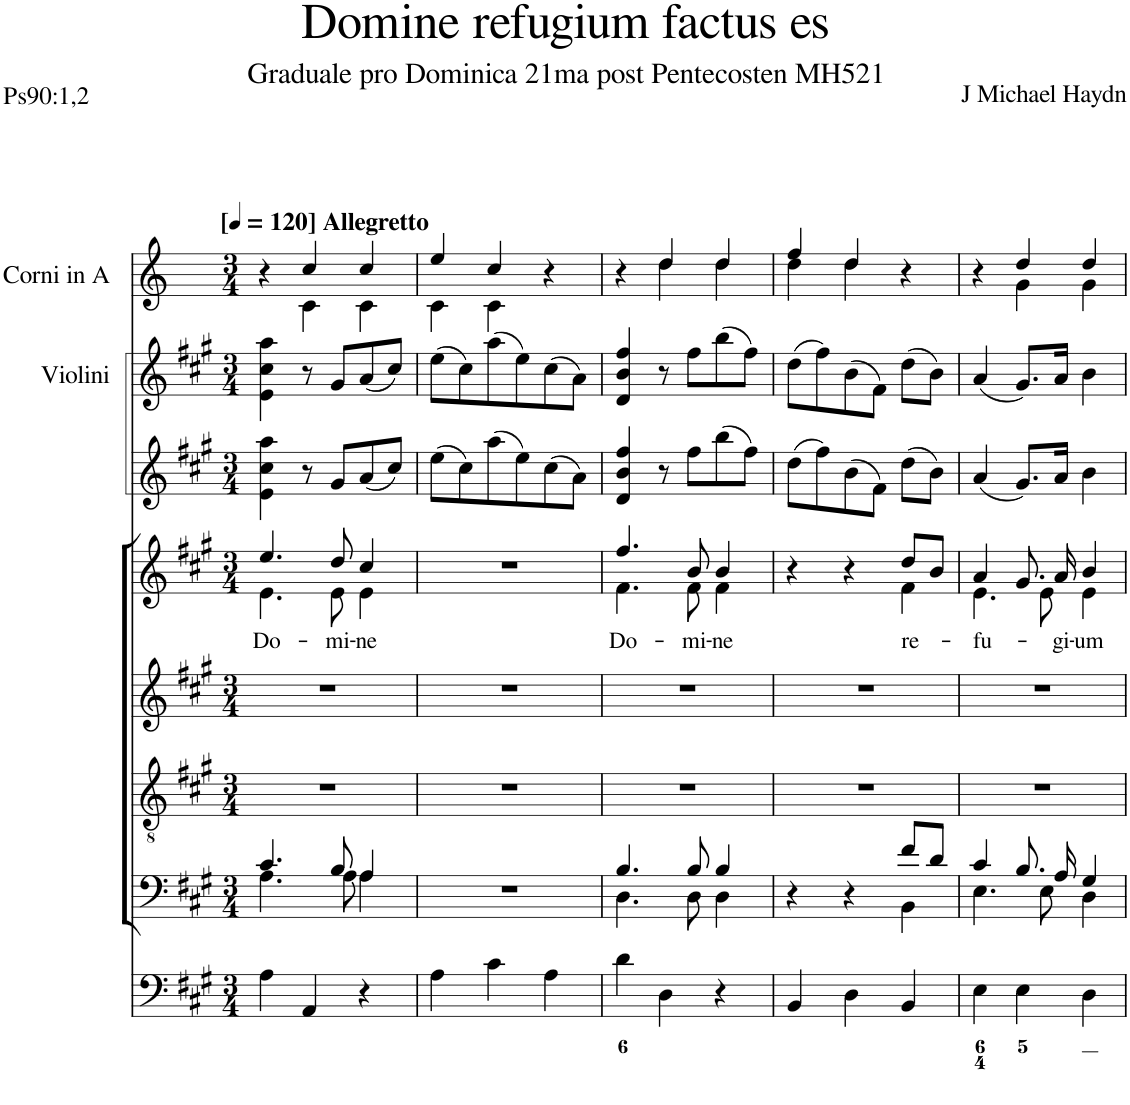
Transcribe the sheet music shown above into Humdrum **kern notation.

**kern	**kern	**kern	**kern	**kern	**text	**kern	**kern	**kern
*part8	*part7	*part6	*part5	*part4	*part4	*part3	*part2	*part1
*staff8	*staff7	*staff6	*staff5	*staff4	*staff4	*staff3	*staff2	*staff1
*I"Organ	*I"Voice	*I"Tenor	*I"Alto	*I"Voice	*	*I"Violin	*I"Violini	*I"Corni in A
*	*	*	*	*	*	*I'Vln	*I'Vln	*
*clefF4	*clefF4	*clefGv2	*clefG2	*clefG2	*	*clefG2	*clefG2	*clefG2
*	*	*	*	*	*	*	*	*Trd2c3
*k[f#c#g#]	*k[f#c#g#]	*k[f#c#g#]	*k[f#c#g#]	*k[f#c#g#]	*	*k[f#c#g#]	*k[f#c#g#]	*k[]
*M3/4	*M3/4	*M3/4	*M3/4	*M3/4	*	*M3/4	*M3/4	*M3/4
*MM120	*MM120	*MM120	*MM120	*MM120	*	*MM120	*MM120	*MM120
=1	=1	=1	=1	=1	=1	=1	=1	=1
*	*^	*	*	*	*	*	*	*
!	!	!	!	!	!	!	!	!	!LO:TX:a:B:t=[
!	!	!	!	!	!	!	!	!	!LO:TX:a:B:t=] Allegretto
!	!	!	!	!	!	!LO:LY:b	!	!	!
*	*	*	*	*	*^	*	*	*	*^
4A\	4.c#/	4.A\	2.r	2.r	4.ee/	4.e\	Do-	4e\ 4cc#\ 4aa\	4e\ 4cc#\ 4aa\	4r	4ryy
4AA/	.	.	.	.	.	.	.	8r	8r	4cc/	4c\
!	!	!	!	!	!	!	!LO:LY:b	!	!	!	!
.	8B/	8A\	.	.	8dd/	8e\	-mi-	8g#/L	8g#/L	.	.
!	!	!	!	!	!	!	!LO:LY:b	!	!	!	!
4r	4A/	4A\	.	.	4cc#/	4e\	-ne	(8a/	(8a/	4cc/	4c\
.	.	.	.	.	.	.	.	8cc#/J)	8cc#/J)	.	.
*	*v	*v	*	*	*v	*v	*	*	*	*	*
=2	=2	=2	=2	=2	=2	=2	=2	=2	=2
4A\	2.r	2.r	2.r	2.r	.	(8ee\L	(8ee\L	4ee/	4c\
.	.	.	.	.	.	8cc#\)	8cc#\)	.	.
4c#\	.	.	.	.	.	(8aa\	(8aa\	4cc/	4c\
.	.	.	.	.	.	8ee\)	8ee\)	.	.
4A\	.	.	.	.	.	(8cc#\	(8cc#\	4r	4ryy
.	.	.	.	.	.	8a\J)	8a\J)	.	.
=3	=3	=3	=3	=3	=3	=3	=3	=3	=3
*	*^	*	*	*	*	*	*	*	*
!	!	!	!	!	!	!LO:LY:b	!	!	!	!
*	*	*	*	*	*^	*	*	*	*	*
4d\	4.B/	4.D\	2.r	2.r	4.ff#/	4.f#\	Do-	4d/ 4b/ 4ff#/	4d/ 4b/ 4ff#/	4r	4ryy
4D\	.	.	.	.	.	.	.	8r	8r	4dd/	4dd\
!	!	!	!	!	!	!	!LO:LY:b	!	!	!	!
.	8B/	8D\	.	.	8b/	8f#\	-mi-	8ff#\L	8ff#\L	.	.
!	!	!	!	!	!	!	!LO:LY:b	!	!	!	!
4r	4B/	4D\	.	.	4b/	4f#\	-ne	(8bb\	(8bb\	4dd/	4dd\
.	.	.	.	.	.	.	.	8ff#\J)	8ff#\J)	.	.
=4	=4	=4	=4	=4	=4	=4	=4	=4	=4	=4	=4
4BB/	4r	2ryy	2.r	2.r	4r	2ryy	.	(8dd\L	(8dd\L	4ff/	4dd\
.	.	.	.	.	.	.	.	8ff#\)	8ff#\)	.	.
4D\	4r	.	.	.	4r	.	.	(8b\	(8b\	4dd/	4dd\
.	.	.	.	.	.	.	.	8f#\J)	8f#\J)	.	.
!	!	!	!	!	!	!	!LO:LY:b	!	!	!	!
4BB/	8f#/L	4BB\	.	.	8dd/L	4f#\	re-	(8dd\L	(8dd\L	4r	4ryy
.	8d/J	.	.	.	8b/J	.	.	8b\J)	8b\J)	.	.
=5	=5	=5	=5	=5	=5	=5	=5	=5	=5	=5	=5
!	!	!	!	!	!	!	!LO:LY:b	!	!	!	!
4E\	4c#/	4.E\	2.r	2.r	4a/	4.e\	-fu-	(4a/	(4a/	4r	4ryy
4E\	8.B/	.	.	.	8.g#/	.	.	8.g#/L)	8.g#/L)	4dd/	4g\
.	.	8E\	.	.	.	8e\	.	.	.	.	.
!	!	!	!	!	!	!	!LO:LY:b	!	!	!	!
.	16A/	.	.	.	16a/	.	-gi-	16a/Jk	16a/Jk	.	.
!	!	!	!	!	!	!	!LO:LY:b	!	!	!	!
4D\	4G#/	4D\	.	.	4b/	4e\	-um	4b\	4b\	4dd/	4g\
*	*v	*v	*	*	*v	*v	*	*	*	*v	*v
=	=	=	=	=	=	=	=	=
*-	*-	*-	*-	*-	*-	*-	*-	*-
